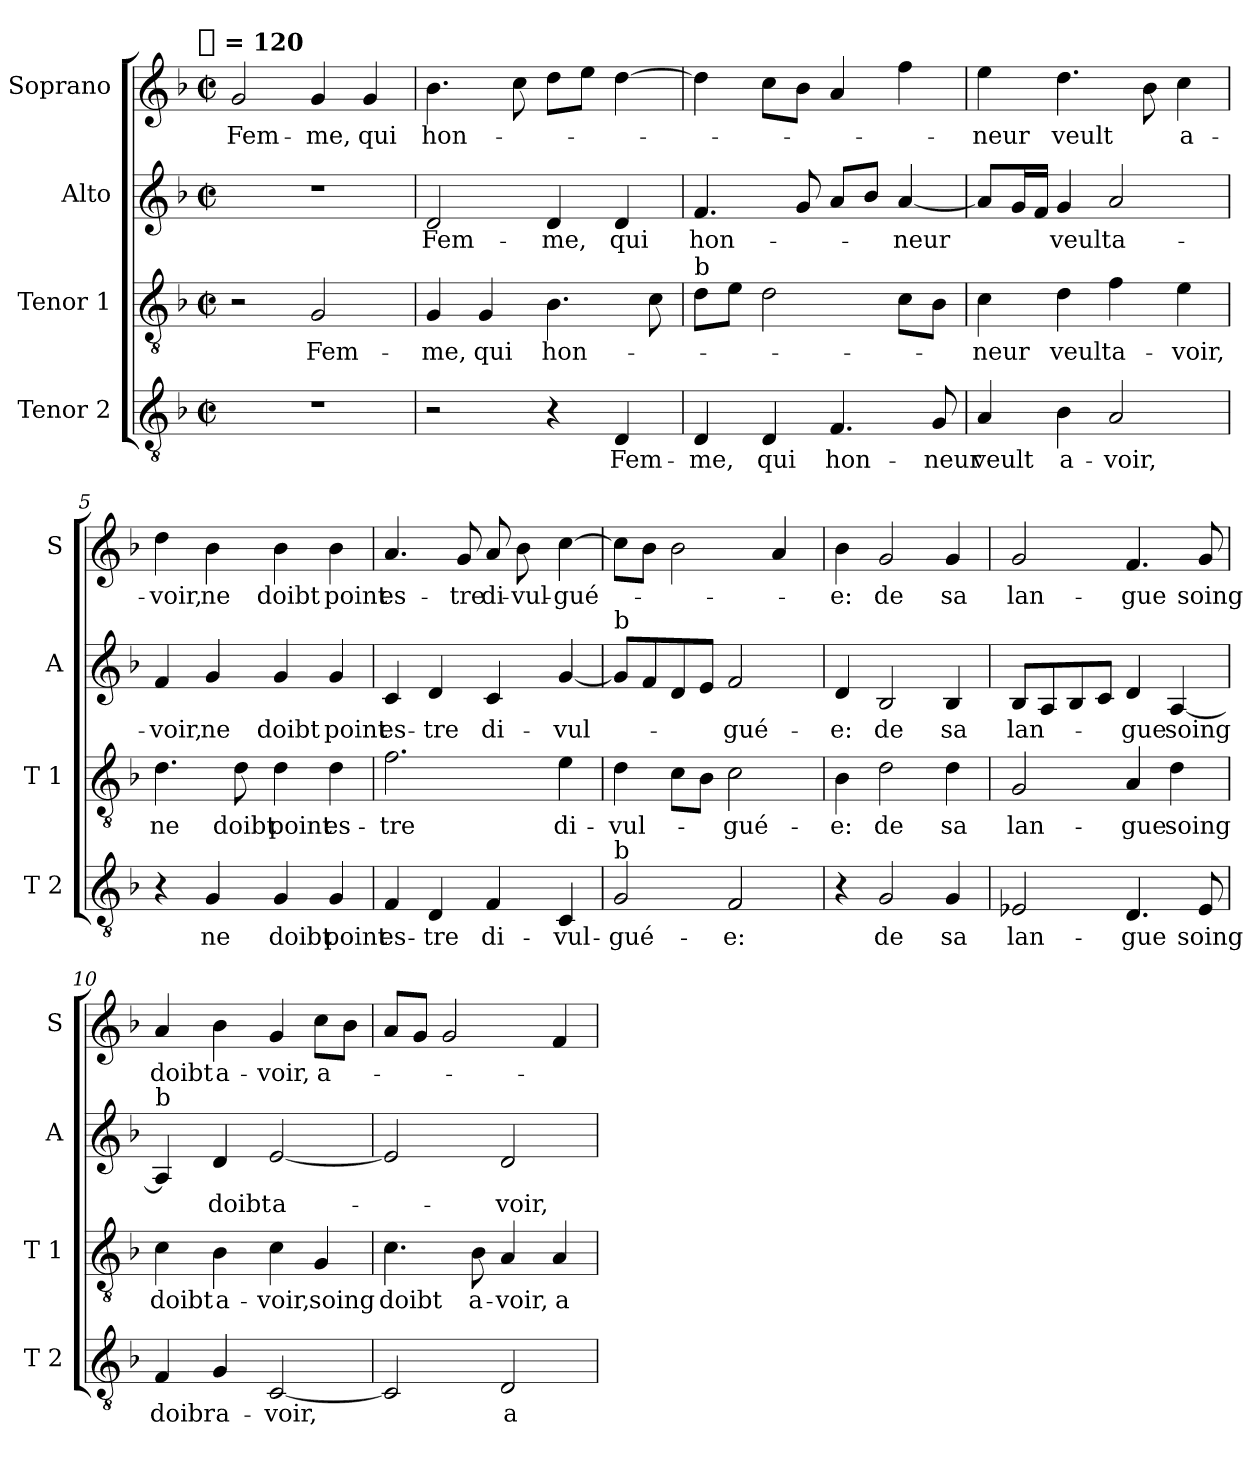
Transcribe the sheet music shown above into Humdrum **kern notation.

**kern	**text	**kern	**text	**kern	**text	**kern	**text
*part4	*part4	*part3	*part3	*part2	*part2	*part1	*part1
*staff4	*staff4	*staff3	*staff3	*staff2	*staff2	*staff1	*staff1
*I"Tenor 2	*	*I"Tenor 1	*	*I"Alto	*	*I"Soprano	*
*I'T 2	*	*I'T 1	*	*I'A	*	*I'S	*
*clefGv2	*	*clefGv2	*	*clefG2	*	*clefG2	*
*k[b-]	*	*k[b-]	*	*k[b-]	*	*k[b-]	*
!!LO:TX:omd:t=[quarter] = 120
*M2/2	*	*M2/2	*	*M2/2	*	*M2/2	*
*met(c|)	*	*met(c|)	*	*met(c|)	*	*met(c|)	*
*MM120	*	*MM120	*	*MM120	*	*MM120	*
=1	=1	=1	=1	=1	=1	=1	=1
!	!	!	!	!	!	!	!LO:LY:b
1r	.	2r	.	1r	.	2g/	Fem-
!	!	!	!LO:LY:b	!	!	!	!LO:LY:b
.	.	2G/	Fem-	.	.	4g/	-me,
!	!	!	!	!	!	!	!LO:LY:b
.	.	.	.	.	.	4g/	qui
=2	=2	=2	=2	=2	=2	=2	=2
!	!	!	!LO:LY:b	!	!LO:LY:b	!	!LO:LY:b
2r	.	4G/	-me,	2d/	Fem-	4.b-\	hon-
!	!	!	!LO:LY:b	!	!	!	!
.	.	4G/	qui	.	.	.	.
.	.	.	.	.	.	8cc\	.
!	!	!	!LO:LY:b	!	!LO:LY:b	!	!
4r	.	4.B-\	hon-	4d/	-me,	8ddL	.
.	.	.	.	.	.	8eeJ	.
!	!LO:LY:b	!	!	!	!LO:LY:b	!	!
4D/	Fem-	.	.	4d/	qui	[4dd\	.
.	.	8c\	.	.	.	.	.
=3	=3	=3	=3	=3	=3	=3	=3
!	!	!LO:TX:a:t=b	!	!	!	!	!
!	!LO:LY:b	!	!	!	!LO:LY:b	!	!
4D/	-me,	8dL	.	4.f/	hon-	4dd\]	.
.	.	8eJ	.	.	.	.	.
!	!LO:LY:b	!	!	!	!	!	!
4D/	qui	2d\	.	.	.	8ccL	.
.	.	.	.	8g/	.	8b-J	.
!	!LO:LY:b	!	!	!	!	!	!
4.F/	hon-	.	.	8aL	.	4a/	.
.	.	.	.	8b-J	.	.	.
!	!	!	!	!	!LO:LY:b	!	!
.	.	8cL	.	[4a/	-neur	4ff\	.
!	!LO:LY:b	!	!	!	!	!	!
8G/	-neur	8B-J	.	.	.	.	.
=4	=4	=4	=4	=4	=4	=4	=4
!	!LO:LY:b	!	!LO:LY:b	!	!	!	!LO:LY:b
4A/	veult	4c\	-neur	8aL]	.	4ee\	-neur
.	.	.	.	16gL	.	.	.
.	.	.	.	16fJJ	.	.	.
!	!LO:LY:b	!	!LO:LY:b	!	!LO:LY:b	!	!LO:LY:b
4B-\	a-	4d\	veult	4g/	veult	4.dd\	veult
!	!LO:LY:b	!	!LO:LY:b	!	!LO:LY:b	!	!
2A/	-voir,	4f\	a-	2a/	a-	.	.
.	.	.	.	.	.	8b-\	.
!	!	!	!LO:LY:b	!	!	!	!LO:LY:b
.	.	4e\	-voir,	.	.	4cc\	a-
!!LO:LB:g=z
=5	=5	=5	=5	=5	=5	=5	=5
!	!	!	!LO:LY:b	!	!LO:LY:b	!	!LO:LY:b
4r	.	4.d\	ne	4f/	-voir,	4dd\	-voir,
!	!LO:LY:b	!	!	!	!LO:LY:b	!	!LO:LY:b
4G/	ne	.	.	4g/	ne	4b-\	ne
!	!	!	!LO:LY:b	!	!	!	!
.	.	8d\	doibt	.	.	.	.
!	!LO:LY:b	!	!LO:LY:b	!	!LO:LY:b	!	!LO:LY:b
4G/	doibt	4d\	point	4g/	doibt	4b-\	doibt
!	!LO:LY:b	!	!LO:LY:b	!	!LO:LY:b	!	!LO:LY:b
4G/	point	4d\	es-	4g/	point	4b-\	point
=6	=6	=6	=6	=6	=6	=6	=6
!	!LO:LY:b	!	!LO:LY:b	!	!LO:LY:b	!	!LO:LY:b
4F/	es-	2.f\	-tre	4c/	es-	4.a/	es-
!	!LO:LY:b	!	!	!	!LO:LY:b	!	!
4D/	-tre	.	.	4d/	-tre	.	.
!	!	!	!	!	!	!	!LO:LY:b
.	.	.	.	.	.	8g/	-tre
!	!LO:LY:b	!	!	!	!LO:LY:b	!	!LO:LY:b
4F/	di-	.	.	4c/	di-	8a/	di-
!	!	!	!	!	!	!	!LO:LY:b
.	.	.	.	.	.	8b-\	-vul-
!	!LO:LY:b	!	!LO:LY:b	!	!LO:LY:b	!	!LO:LY:b
4C/	-vul-	4e\	di-	[4g/	-vul-	[4cc\	-gué-
=7	=7	=7	=7	=7	=7	=7	=7
!	!	!	!	!LO:TX:a:t=b	!	!	!
!LO:TX:a:t=b	!	!	!	!	!	!	!
!	!LO:LY:b	!	!LO:LY:b	!	!	!	!
2G/	-gué-	4d\	-vul-	8gL]	.	8ccL]	.
.	.	.	.	8f	.	8b-J	.
.	.	8cL	.	8d	.	2b-\	.
.	.	8B-J	.	8eJ	.	.	.
!	!LO:LY:b	!	!LO:LY:b	!	!LO:LY:b	!	!
2F/	-e:	2c\	-gué-	2f/	-gué-	.	.
.	.	.	.	.	.	4a/	.
=8	=8	=8	=8	=8	=8	=8	=8
!	!	!	!LO:LY:b	!	!LO:LY:b	!	!LO:LY:b
4r	.	4B-\	-e:	4d/	-e:	4b-\	-e:
!	!LO:LY:b	!	!LO:LY:b	!	!LO:LY:b	!	!LO:LY:b
2G/	de	2d\	de	2B-/	de	2g/	de
!	!LO:LY:b	!	!LO:LY:b	!	!LO:LY:b	!	!LO:LY:b
4G/	sa	4d\	sa	4B-/	sa	4g/	sa
=9	=9	=9	=9	=9	=9	=9	=9
!	!LO:LY:b	!	!LO:LY:b	!	!LO:LY:b	!	!LO:LY:b
2E-X/	lan-	2G/	lan-	8B-L	lan-	2g/	lan-
.	.	.	.	8A	.	.	.
.	.	.	.	8B-	.	.	.
.	.	.	.	8cJ	.	.	.
!	!LO:LY:b	!	!LO:LY:b	!	!LO:LY:b	!	!LO:LY:b
4.D/	-gue	4A/	-gue	4d/	-gue	4.f/	-gue
!	!	!	!LO:LY:b	!	!LO:LY:b	!	!
.	.	4d\	soing	[4A/	soing	.	.
!	!LO:LY:b	!	!	!	!	!	!LO:LY:b
8E-/	soing	.	.	.	.	8g/	soing
!!LO:PB:g=z
=10	=10	=10	=10	=10	=10	=10	=10
!	!	!	!	!LO:TX:a:t=b	!	!	!
!	!LO:LY:b	!	!LO:LY:b	!	!	!	!LO:LY:b
4F/	doibr	4c\	doibt	4A/]	.	4a/	doibt
!	!LO:LY:b	!	!LO:LY:b	!	!LO:LY:b	!	!LO:LY:b
4G/	a-	4B-\	a-	4d/	doibt	4b-\	a-
!	!LO:LY:b	!	!LO:LY:b	!	!LO:LY:b	!	!LO:LY:b
[2C/	-voir,	4c\	-voir,	[2e/	a-	4g/	-voir,
!	!	!	!LO:LY:b	!	!	!	!LO:LY:b
.	.	4G/	soing	.	.	8ccL	a-
.	.	.	.	.	.	8b-J	.
=11	=11	=11	=11	=11	=11	=11	=11
!	!	!	!LO:LY:b	!	!	!	!
2C/]	.	4.c\	doibt	2e/]	.	8aL	.
.	.	.	.	.	.	8gJ	.
.	.	.	.	.	.	2g/	.
!	!	!	!LO:LY:b	!	!	!	!
.	.	8B-\	a-	.	.	.	.
!	!LO:LY:b	!	!LO:LY:b	!	!LO:LY:b	!	!
2D/	a-	4A/	-voir,	2d/	-voir,	.	.
!	!	!	!LO:LY:b	!	!	!	!
.	.	4A/	a-	.	.	4f/	.
=	=	=	=	=	=	=	=
*-	*-	*-	*-	*-	*-	*-	*-
